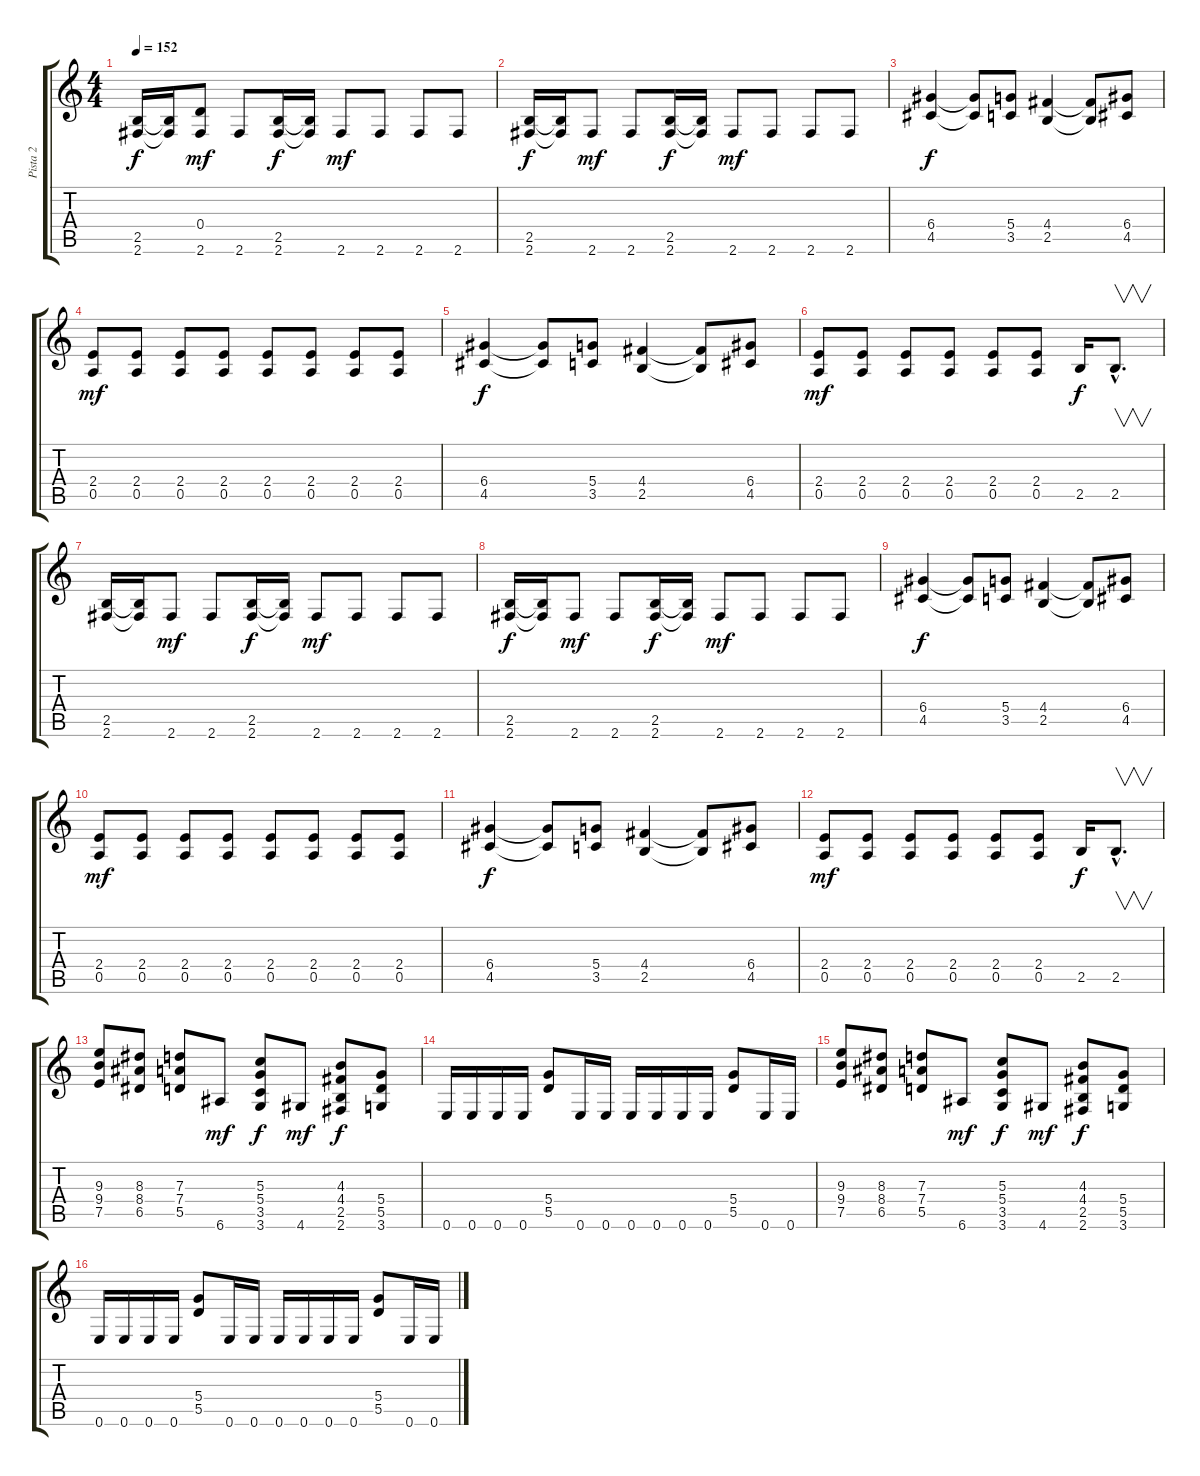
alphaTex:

\track ("Pista 2" "Pista 2") {instrument overdrivenguitar}
\staff {score tabs}
\tuning (E4 B3 G3 D3 A2 E2) {hide}
\ts (4 4)
\tempo 152
\clef g2
\ks c
(2.5 2.6).16{dy f} (2.5{t} 2.6{t}).16 (0.4{t} 2.6).8{dy mf} 2.6.8 (2.5 2.6).16{dy f} (2.5{t} 2.6{t}).16 2.6.8{dy mf} 2.6.8 2.6.8 2.6.8 |
(2.5 2.6).16{dy f} (2.5{t} 2.6{t}).16 2.6.8{dy mf} 2.6.8 (2.5 2.6).16{dy f} (2.5{t} 2.6{t}).16 2.6.8{dy mf} 2.6.8 2.6.8 2.6.8 |
(6.4 4.5).4{dy f} (6.4{t} 4.5{t}).8 (5.4 3.5).8 (4.4 2.5).4 (4.4{t} 2.5{t}).8 (6.4 4.5).8 |
(2.4 0.5).8{dy mf} (2.4 0.5).8 (2.4 0.5).8 (2.4 0.5).8 (2.4 0.5).8 (2.4 0.5).8 (2.4 0.5).8 (2.4 0.5).8 |
(6.4 4.5).4{dy f} (6.4{t} 4.5{t}).8 (5.4 3.5).8 (4.4 2.5).4 (4.4{t} 2.5{t}).8 (6.4 4.5).8 |
(2.4 0.5).8{dy mf} (2.4 0.5).8 (2.4 0.5).8 (2.4 0.5).8 (2.4 0.5).8 (2.4 0.5).8 2.5.16{dy f} 2.5{hac}.8{v d} |
(2.5 2.6).16 (2.5{t} 2.6{t}).16 2.6.8{dy mf} 2.6.8 (2.5 2.6).16{dy f} (2.5{t} 2.6{t}).16 2.6.8{dy mf} 2.6.8 2.6.8 2.6.8 |
(2.5 2.6).16{dy f} (2.5{t} 2.6{t}).16 2.6.8{dy mf} 2.6.8 (2.5 2.6).16{dy f} (2.5{t} 2.6{t}).16 2.6.8{dy mf} 2.6.8 2.6.8 2.6.8 |
(6.4 4.5).4{dy f} (6.4{t} 4.5{t}).8 (5.4 3.5).8 (4.4 2.5).4 (4.4{t} 2.5{t}).8 (6.4 4.5).8 |
(2.4 0.5).8{dy mf} (2.4 0.5).8 (2.4 0.5).8 (2.4 0.5).8 (2.4 0.5).8 (2.4 0.5).8 (2.4 0.5).8 (2.4 0.5).8 |
(6.4 4.5).4{dy f} (6.4{t} 4.5{t}).8 (5.4 3.5).8 (4.4 2.5).4 (4.4{t} 2.5{t}).8 (6.4 4.5).8 |
(2.4 0.5).8{dy mf} (2.4 0.5).8 (2.4 0.5).8 (2.4 0.5).8 (2.4 0.5).8 (2.4 0.5).8 2.5.16{dy f} 2.5{hac}.8{v d} |
(9.3 9.4 7.5).8 (8.3 8.4 6.5).8 (7.3 7.4 5.5).8 6.6.8{dy mf} (5.3 5.4 3.5 3.6).8{dy f} 4.6.8{dy mf} (4.3 4.4 2.5 2.6).8{dy f} (5.4 5.5 3.6).8 |
0.6.16 0.6.16 0.6.16 0.6.16 (5.4 5.5).8 0.6.16 0.6.16 0.6.16 0.6.16 0.6.16 0.6.16 (5.4 5.5).8 0.6.16 0.6.16 |
(9.3 9.4 7.5).8 (8.3 8.4 6.5).8 (7.3 7.4 5.5).8 6.6.8{dy mf} (5.3 5.4 3.5 3.6).8{dy f} 4.6.8{dy mf} (4.3 4.4 2.5 2.6).8{dy f} (5.4 5.5 3.6).8 |
0.6.16 0.6.16 0.6.16 0.6.16 (5.4 5.5).8 0.6.16 0.6.16 0.6.16 0.6.16 0.6.16 0.6.16 (5.4 5.5).8 0.6.16 0.6.16
